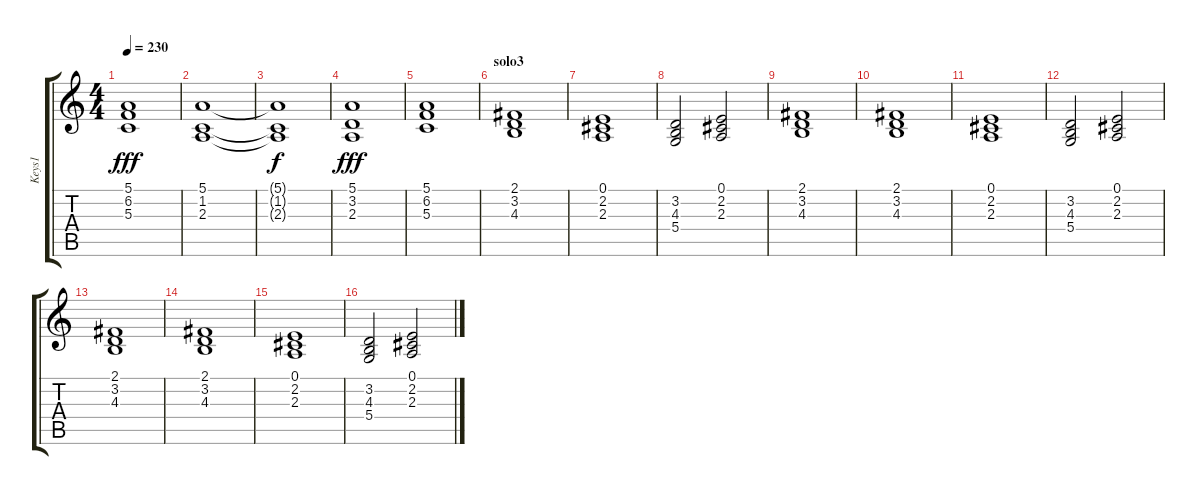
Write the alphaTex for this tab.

\track ("Keys1" "Keys1") {instrument stringensemble1}
\staff {score tabs}
\tuning (E4 B3 G3 D3 A2 E2) {hide}
\ts (4 4)
\tempo 230
\clef g2
\ks c
(5.1 6.2 5.3).1{dy fff} |
(5.1 1.2 2.3).1 |
(5.1{t} 1.2{t} 2.3{t}).1{dy f} |
(5.1 3.2 2.3).1{dy fff} |
(5.1 6.2 5.3).1 |
\section ("" "solo3")
(2.1 3.2 4.3).1 |
(0.1 2.2 2.3).1 |
(3.2 4.3 5.4).2 (0.1 2.2 2.3).2 |
(2.1 3.2 4.3).1 |
(2.1 3.2 4.3).1 |
(0.1 2.2 2.3).1 |
(3.2 4.3 5.4).2 (0.1 2.2 2.3).2 |
(2.1 3.2 4.3).1 |
(2.1 3.2 4.3).1 |
(0.1 2.2 2.3).1 |
(3.2 4.3 5.4).2 (0.1 2.2 2.3).2
